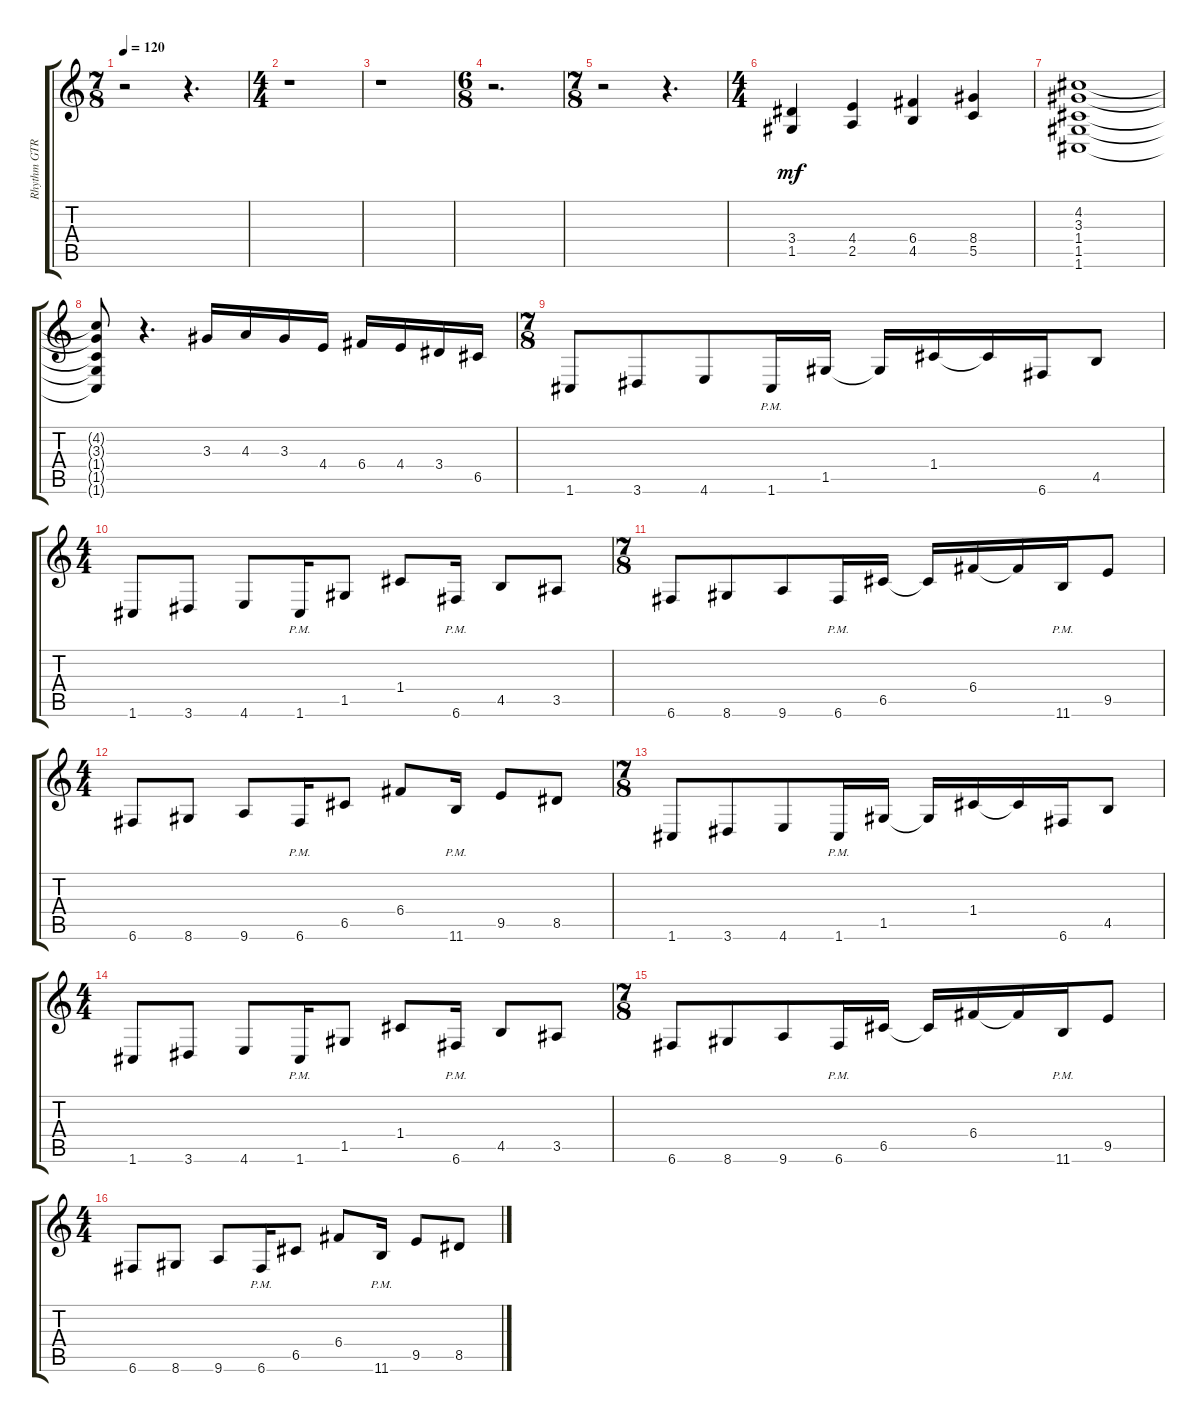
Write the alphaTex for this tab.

\track ("Rhythm GTR 2" "Rhythm GTR") {instrument overdrivenguitar}
\staff {score tabs}
\tuning (D4 A3 F3 C3 G2 C2) {hide}
\ts (7 8)
\tempo 120
\clef g2
\ks aminor
r.2{dy mf} r.4{d} |
\ts (4 4)
r.1 |
r.1 |
\ts (6 8)
r.2{d} |
\ts (7 8)
r.2 r.4{d} |
\ts (4 4)
(3.4 1.5).4 (4.4 2.5).4 (6.4 4.5).4 (8.4 5.5).4 |
(4.2 3.3 1.4 1.5 1.6).1 |
(4.2{t} 3.3{t} 1.4{t} 1.5{t} 1.6{t}).8 r.4{d} 3.3.16 4.3.16 3.3.16 4.4.16 6.4.16 4.4.16 3.4.16 6.5.16 |
\ts (7 8)
1.6.8 3.6.8 4.6.8 1.6{pm}.16 1.5.16 1.5{t}.16 1.4.16 1.4{t}.16 6.6.16 4.5.8 |
\ts (4 4)
1.6.8 3.6.8 4.6.8 1.6{pm}.16 1.5.8 1.4.8 6.6{pm}.16 4.5.8 3.5.8 |
\ts (7 8)
6.6.8 8.6.8 9.6.8 6.6{pm}.16 6.5.16 6.5{t}.16 6.4.16 6.4{t}.16 11.6{pm}.16 9.5.8 |
\ts (4 4)
6.6.8 8.6.8 9.6.8 6.6{pm}.16 6.5.8 6.4.8 11.6{pm}.16 9.5.8 8.5.8 |
\ts (7 8)
1.6.8 3.6.8 4.6.8 1.6{pm}.16 1.5.16 1.5{t}.16 1.4.16 1.4{t}.16 6.6.16 4.5.8 |
\ts (4 4)
1.6.8 3.6.8 4.6.8 1.6{pm}.16 1.5.8 1.4.8 6.6{pm}.16 4.5.8 3.5.8 |
\ts (7 8)
6.6.8 8.6.8 9.6.8 6.6{pm}.16 6.5.16 6.5{t}.16 6.4.16 6.4{t}.16 11.6{pm}.16 9.5.8 |
\ts (4 4)
6.6.8 8.6.8 9.6.8 6.6{pm}.16 6.5.8 6.4.8 11.6{pm}.16 9.5.8 8.5.8
